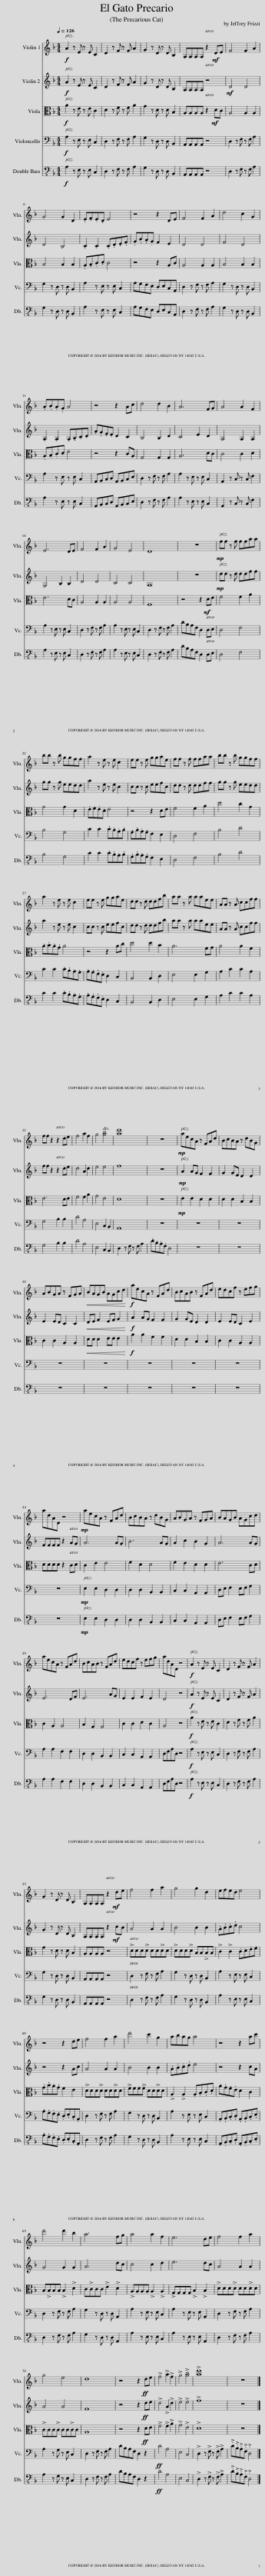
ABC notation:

X:1
%%score 1 2 3 4 5
L:1/8
Q:1/4=126
M:4/4
I:linebreak $
K:F
V:1 treble
V:2 treble
V:3 alto
V:4 bass
V:5 bass transpose=-12
V:1
!f! A2 z E z E C2 | D2 z F z F A2 | G2 z D z D B,2 | A,A,A,A, z2!mf! DE | F4 F2 A2 |$ %5
 G4 G2 D2 | .E.F.E.D E4 | z4 z2 DE | F4 F2 A2 | d4 c2 G2 |$ %10
 .A.B.A.G A4 | z4 z2 Ac | d4 d2 B2 | A6 FG | A4 A2 F2 |$ %15
 E6 DE | F4 F2 A2 | G4 E4 | D8 | z8 | %20
!mp! ff z f ffaa |$ bb z b ggff | a2 z e z e c2 | ee z e ggae | ff z f ffaa | %25
 bb z b ggff |$ a2 z e z e c2 | ee z e ggae | dd z d ddfb | aa z a aaee | %30
 AA z A ccff |$ ff z2 z2 de | f4 a2 f2 | g4 [gb]4 | [ad']8 | %35
 z8 |!mp! aecA z FAd | BcBA z dBG |$ ABGA z FGA |!<(! BAGB AGcd!<)! | %40
!f! aecA z FAd | BcAB z FAd | edcf z efg |$ adAD z4 |!mp! aecA z FAd | %45
 BcBA z dBG | ABGA z FGA | BAGB AGcd |$ aecA z FAd | BcAB z FAd | %50
 edcf z efg | adAD z4 |!f! A2 z E z E C2 | D2 z F z F A2 |$ G2 z D z D B,2 | %55
 A,A,A,A, z2!mf! de | f4 f2 a2 | g4 g2 d2 | efed e4 |$ z4 z2 de | %60
 f4 f2 a2 | d'4 c'2 g2 | abag a4 | z4 z2 ac' |$ d'4 d'2 b2 | %65
 a6 fg | a4 a2 f2 | e6 de | f4 f2 a2 |$ g4 e4 | %70
 d8 | z4 z2!ff! de | !>!f4 !>!a2 !>!f2 | !>!g4 !>![gb]4 | !>![ad']8 | %75
 z8 |] %76
V:2
!f! A2 z E z E C2 | D2 z F z F A2 | G2 z D z D B,2 | A,A,A,A, z4 |!mf! D4 D4 |$ %5
 D4 B,4 | .C2 .C2 .C.D.E.F | .G.B.A.G F2 E2 | D4 D4 | F4 D4 |$ %10
 .A,2 .A,2 .A,.B,.C.D | .A.G.F.E D2 C2 | B,4 B,2 D2 | C4 E2 D2 | A,4 A,2 A,2 |$ %15
 G,4 B,2 B,2 | D4 D4 | C4 C4 | A,8 | z8 | %20
!mp! dd z d ddff |$ gg z g eedd | a2 z e z e c2 | cc z c eefc | dd z d ddff | %25
 gg z g eedd |$ a2 z e z e c2 | cc z c eefc | dd z d ddfb | aa z a aaee | %30
 AA z A ccff |$ ff z2 z2 de | d4 A2 d2 | e4 e4 | f8 | %35
 z8 |!mp! A2 AG F2 F2 | G2 GE D2 D2 |$ E2 ED C2 C2 |!<(! DE F2 EF G2!<)! | %40
!f! A2 AG F2 F2 | G2 GE D2 D2 | E2 ED C2 E2 |$ FFFF z2 AG | A6 AG | %45
 B6 AG | A2 c2 B2 G2 | A6 AG |$ E6 DF | E6 AG | %50
 E2 E2 F2 E2 | D4 z4 |!f! A2 z E z E C2 | D2 z F z F A2 |$ G2 z D z D B,2 | %55
 A,A,A,A, z2!mf! cB | A4 A2 A2 | B4 B2 B2 | .A.B.c.d c4 |$ z4 z2 Ac | %60
 A4 A2 A2 | B4 B2 B2 | .A.B.c.d e4 | z4 z2 cA |$ G4 G2 G2 | %65
 A6 dc | c4 c2 d2 | e6 dc | A4 A2 A2 |$ A4 A4 | %70
 F8 | z4 z2!ff! de | !>!d4 !>!A2 !>!d2 | !>!e4 !>!e4 | !>!f8 | %75
 z8 |] %76
V:3
!f! A2 z E z E C2 | D2 z F z F A2 | G2 z D z D B,2 | A,A,A,A, z2!mf! DC | A,4 A,2 A,2 |$ %5
 B,4 B,2 B,2 | .A,.B,.C.D C4 | z4 z2 A,C | A,4 A,2 A,2 | B,4 B,2 B,2 |$ %10
 .A,.B,.C.D E4 | z4 z2 CA, | G,4 G,2 G,2 | A,6 DC | C4 C2 D2 |$ %15
 E6 DC | A,4 A,2 A,2 | A,4 A,4 | F,8 | z4 z2!mf! DE | %20
 F4 F2 A2 |$ G4 G2 D2 | .E.F.E.D E4 | z4 z2 DE | F4 F2 A2 | %25
 d4 c2 G2 |$ .A.B.A.G A4 | z4 z2 Ac | d4 d2 B2 | A6 FG | %30
 A4 A2 F2 |$ E6 DE | F4 F2 A2 | G4 E4 | D8 | %35
 z8 |!mp! E2 E2 D2 D2 | D2 D2 B,2 B,2 |$ C2 C2 A,2 A,2 |!<(! DD D2 EE E2!<)! | %40
!f! A2 A2 F2 F2 | D2 D2 B,2 B,2 | C2 C2 A,2 A,2 |$ DDDD z2 CD | C2 E2 E4 | %45
 F2 D2 D4 | F2 E2 D2 D2 | E6 CD |$ C2 A,2 A,4 | B,2 G,2 G,4 | %50
 C2 C2 D2 C2 | A,4 z4 |!f! A2 z E z E C2 | D2 z F z F A2 |$ G2 z D z D B,2 | %55
 A,A,A,A, z4 | !>!DDD!>!D DD!>!DD | !>!DDD!>!D B,B,!>!B,B, | !>!C2 !>!C2 .C.D.E.F |$ .G.B.A.G F2 E2 | %60
 !>!DDD!>!D DD!>!DD | !>!FFF!>!F DD!>!DD | !>!A,2 !>!A,2 .A,.B,.C.D | .A.G.F.E D2 C2 |$ B,!>!B,B,B, !>!B,2 !>!D2 | %65
 C!>!CCC !>!E2 !>!D2 | !>!A,A,A,A, !>!A,2 !>!A,2 | !>!G,G,G,G, !>!B,2 !>!B,2 | !>!DDD!>!D DD!>!DD |$ !>!CCC!>!C CC!>!CC | %70
 A,8 | z4 z2!ff! DE | !>!F4 !>!F2 !>!A2 | !>!G4 !>!E4 | !>!D8 | %75
 z8 |] %76
V:4
!f! A,2 z E, z E, C,2 | D,2 z F, z F, A,2 | G,2 z D, z D, B,,2 | A,,A,,A,,A,, z4 | D,2 z F, z F, A,2 |$ %5
 G,2 z D, z D, B,,2 | A,2 z E, z E, C,2 | A,G,F,E, D,E,C,A,, | D,2 z F, z F, A,2 | G,2 z D, z D, B,,2 |$ %10
 A,2 z E, z E, C,2 | A,,B,,C,D, A,,B,,C,E, | D,2 z F, z F, A,2 | A,2 z E, z E, C,2 | A,,2 z C, z C, F,2 |$ %15
 A,2 z E, z E, C,2 | D,2 z F, z F, A,2 | A,2 z E, z E, C,2 | D,2 z F, z F, A,2 | DB,A,F, D,2 D,E, | %20
 D,4 F,4 |$ B,4 G,4 | C2 C2 .C.B,.A,.B, | .G,.B,.A,.G, F,2 E,2 | D,4 F,4 | %25
 B,4 D4 |$ C2 C2 .C.B,.A,.G, | .A,.G,.F,.E, D,2 C,2 | B,,4 B,,2 D,2 | E,4 E,2 G,2 | %30
 A,2 C2 C2 A,2 |$ G,4 B,2 B,2 | D4 A,4 | E,4 C,2 B,,2 | A,,8 | %35
 z8 | z8 | z8 |$ z8 | z8 | %40
 z8 | z8 | z8 |$ z8 |!mp! E,2 E,2 D,2 D,2 | %45
 D,2 D,2 B,,2 B,,2 | C,2 C,2 A,,2 A,,2 | D,E, F,2 E,F, G,2 |$ A,2 A,2 F,2 F,2 | D,2 D,2 B,,2 B,,2 | %50
 C,2 C,2 A,,2 A,,2 | D,F,A,D, z4 |!f! A,2 z E, z E, C,2 | D,2 z F, z F, A,2 |$ G,2 z D, z D, B,,2 | %55
 A,,A,,A,,A,, z4 | D,2 z F, z F, A,2 | G,2 z D, z D, B,,2 | A,2 z E, z E, C,2 |$ .A,.G,.F,.E, .D,.E,.C,.A,, | %60
 D,2 z F, z F, A,2 | G,2 z D, z D, B,,2 | A,2 z E, z E, C,2 | .A,,.B,,.C,.D, .A,,.B,,.C,.E, |$ D,2 z F, z F, A,2 | %65
 G,2 z D, z D, A,,2 | A,2 z E, z E, C,2 | A,2 z E, z E, A,,2 | D,2 z F, z F, A,2 |$ A,2 z G, z E, C,2 | %70
 D,2 z F, z F, A,2 | DB,A,F, D,2 z2 |!ff! D4 A,4 | E,4 C,4 | !>!D,2 z !>!F, z !>!F, !>!A,2 | %75
 .D.B,.A,.F, .D,4 |] %76
V:5
!f! A,2 z E, z E, C,2 | D,2 z F, z F, A,2 | G,2 z D, z D, B,,2 | A,,A,,A,,A,, z4 | D,2 z F, z F, A,2 |$ %5
 G,2 z D, z D, B,,2 | A,2 z E, z E, C,2 | A,G,F,E, D,E,C,A,, | D,2 z F, z F, A,2 | G,2 z D, z D, B,,2 |$ %10
 A,2 z E, z E, C,2 | A,,B,,C,D, A,,B,,C,E, | D,2 z F, z F, A,2 | A,2 z E, z E, C,2 | A,,2 z C, z C, F,2 |$ %15
 A,2 z E, z E, C,2 | D,2 z F, z F, A,2 | A,2 z E, z E, C,2 | D,2 z F, z F, A,2 | DB,A,F, D,2 D,E, | %20
 D,4 F,4 |$ B,4 G,4 | C2 C2 .C.B,.A,.B, | .G,.B,.A,.G, F,2 E,2 | D,4 F,4 | %25
 B,4 D4 |$ C2 C2 .C.B,.A,.G, | .A,.G,.F,.E, D,2 C,2 | B,,4 B,,2 D,2 | E,4 E,2 G,2 | %30
 A,2 C2 C2 A,2 |$ G,4 B,2 B,2 | D4 A,4 | E,4 C,2 B,,2 | D,2 z F, z F, A,2 | %35
 .D.B,.A,.F, D,4 | z8 | z8 |$ z8 | z8 | %40
 z8 | z8 | z8 |$ z8 |!mp! E,2 E,2 D,2 D,2 | %45
 D,2 D,2 B,,2 B,,2 | C,2 C,2 A,,2 A,,2 | D,E, F,2 E,F, G,2 |$ A,2 A,2 F,2 F,2 | D,2 D,2 B,,2 B,,2 | %50
 C,2 C,2 A,,2 A,,2 | D,F,A,D, z4 |!f! A,2 z E, z E, C,2 | D,2 z F, z F, A,2 |$ G,2 z D, z D, B,,2 | %55
 A,,A,,A,,A,, z4 | D,2 z F, z F, A,2 | G,2 z D, z D, B,,2 | A,2 z E, z E, C,2 |$ .A,.G,.F,.E, .D,.E,.C,.A,, | %60
 D,2 z F, z F, A,2 | G,2 z D, z D, B,,2 | A,2 z E, z E, C,2 | .A,,.B,,.C,.D, .A,,.B,,.C,.E, |$ D,2 z F, z F, A,2 | %65
 G,2 z D, z D, A,,2 | A,2 z E, z E, C,2 | A,2 z E, z E, A,,2 | D,2 z F, z F, A,2 |$ A,2 z G, z E, C,2 | %70
 D,2 z F, z F, A,2 | DB,A,F, D,2 z2 |!ff! D4 A,4 | E,4 C,4 | !>!D,2 z !>!F, z !>!F, !>!A,2 | %75
 .D.B,.A,.F, .D,4 |] %76
